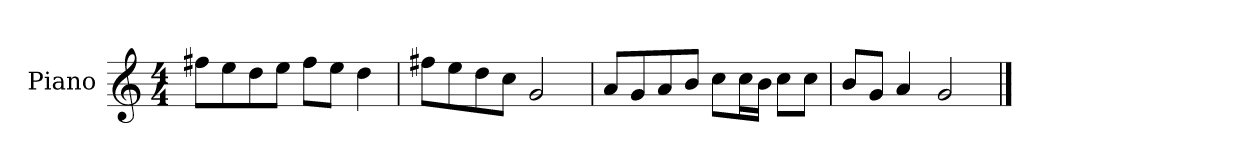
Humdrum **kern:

**kern
*part1
*staff1
*I"Piano
*I'P-no
*clefG2
*k[]
*M4/4
*MM90
=1
8ff#X\L
8ee\
8dd\
8ee\J
8ff#\L
8ee\J
4dd\
=2
8ff#X\L
8ee\
8dd\
8cc\J
2g/
=3
8a/L
8g/
8a/
8b/J
8cc\L
16cc\L
16b\JJ
8cc\L
8cc\J
=4
8b/L
8g/J
4a/
2g/
==
*-
